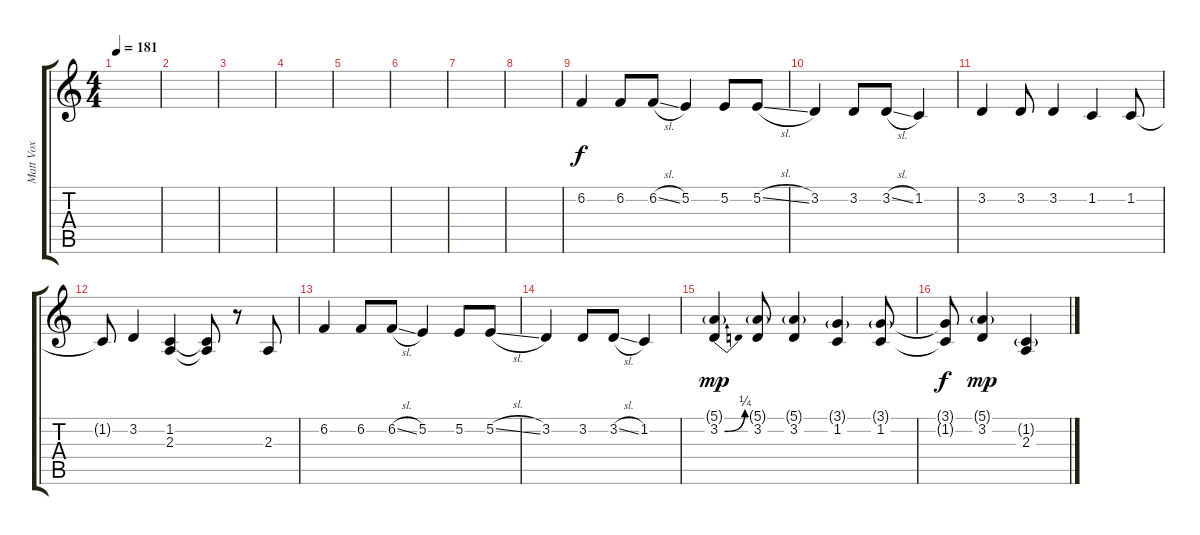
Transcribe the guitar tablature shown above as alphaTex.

\track ("Matt Vox" "Matt Vox") {instrument tenorsax}
\staff {score tabs}
\tuning (E4 B3 G3 D3 A2 E2) {hide}
\ts (4 4)
\tempo 181
\clef g2
\ks c
|
|
|
|
|
|
|
|
6.2.4 6.2.8 6.2{sl}.8 5.2.4 5.2.8 5.2{sl}.8 |
3.2.4 3.2.8 3.2{sl}.8 1.2.4 |
3.2.4 3.2.8 3.2.4 1.2.4 1.2.8 |
1.2{t}.8 3.2.4 (1.2 2.3).4 (1.2{t} 2.3{t}).8 r.8 2.3.8 |
6.2.4 6.2.8 6.2{sl}.8 5.2.4 5.2.8 5.2{sl}.8 |
3.2.4 3.2.8 3.2{sl}.8 1.2.4 |
(5.1{g} 3.2{be (bend 0 0 60 1)}).4{dy mp} (5.1{g} 3.2).8 (5.1{g} 3.2).4 (3.1{g} 1.2).4 (3.1{g} 1.2).8 |
(3.1{t} 1.2{t}).8{dy f} (5.1{g} 3.2).4{dy mp} (1.2{g} 2.3).4
